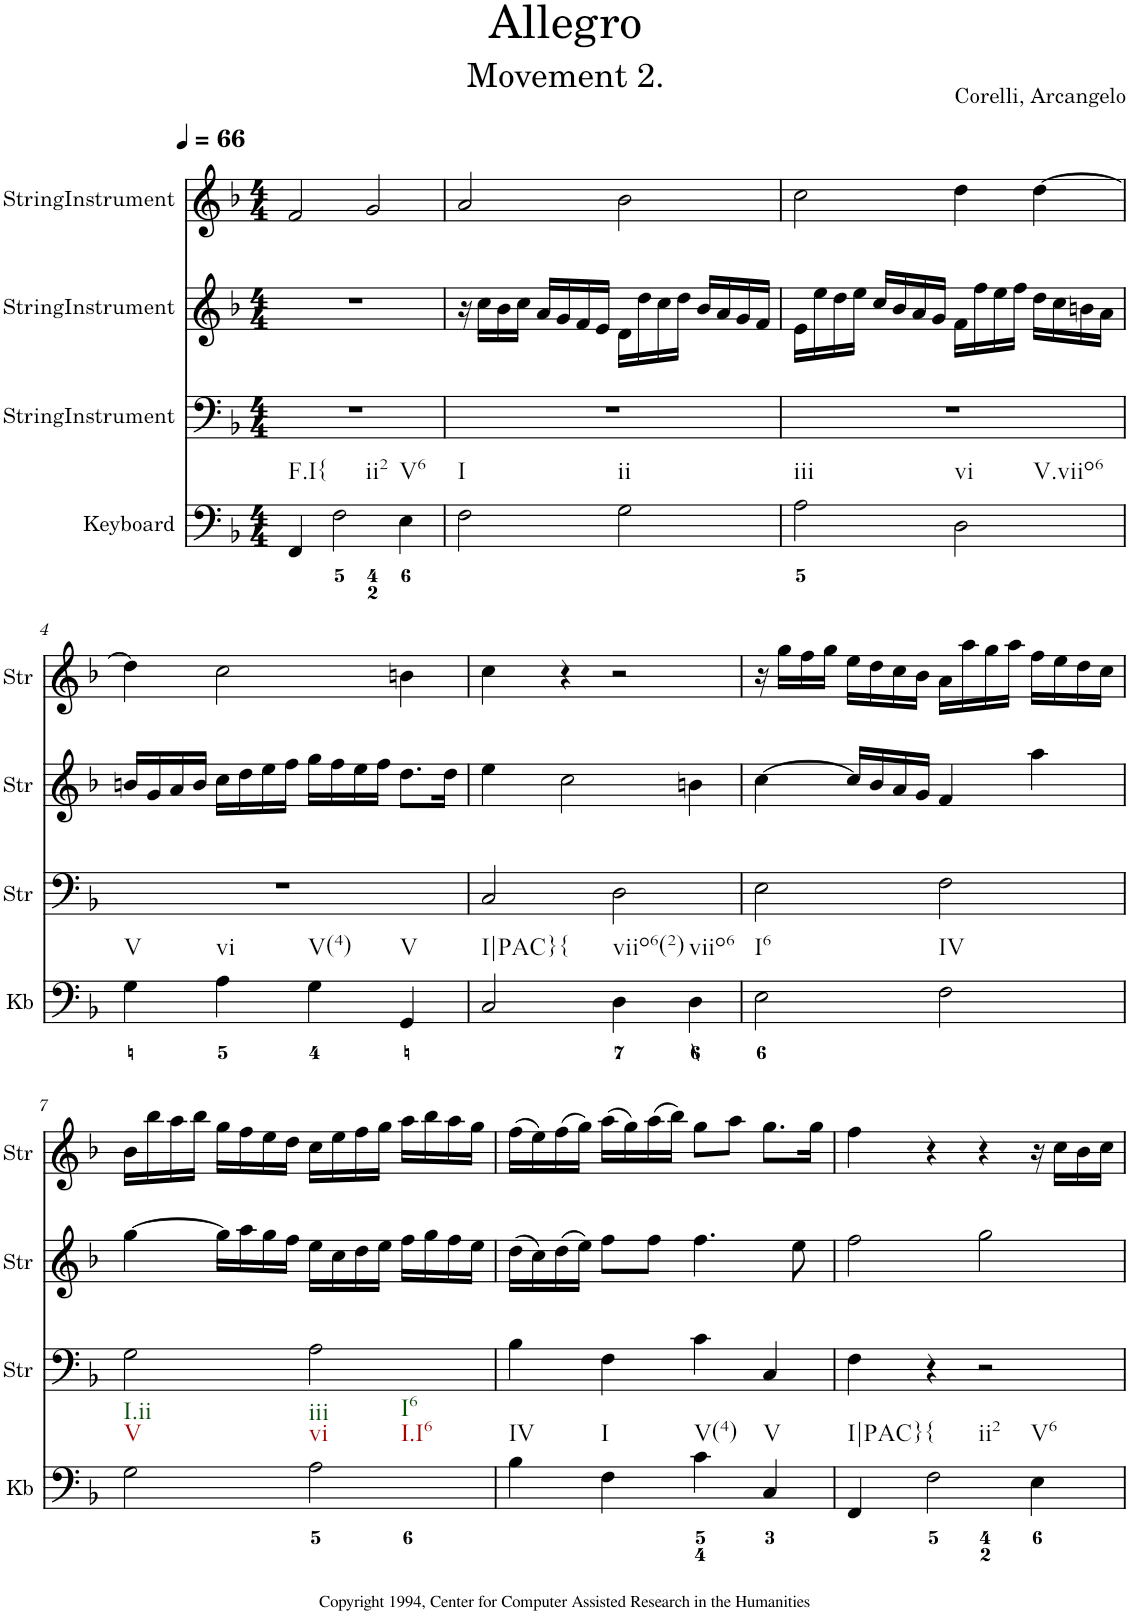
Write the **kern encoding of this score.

**kern	**kern	**kern	**kern
*part4	*part3	*part2	*part1
*staff4	*staff3	*staff2	*staff1
*I"Keyboard	*I"StringInstrument	*I"StringInstrument	*I"StringInstrument
*I'Kb	*I'Str	*I'Str	*I'Str
*clefF4	*clefF4	*clefG2	*clefG2
*k[b-]	*k[b-]	*k[b-]	*k[b-]
*M4/4	*M4/4	*M4/4	*M4/4
*MM66	*MM66	*MM66	*MM66
=1	=1	=1	=1
!LO:TX:b:t=F.I{	!	!	!
4FF/	1r	1r	2f/
!LO:TX:b:t=ii2	!	!	!
2F\	.	.	.
.	.	.	2g/
!LO:TX:b:t=V6	!	!	!
4E\	.	.	.
=2	=2	=2	=2
!LO:TX:b:t=I	!	!	!
2F\	1r	16r	2a/
.	.	16cc\LL	.
.	.	16b-\	.
.	.	16cc\JJ	.
.	.	16a/LL	.
.	.	16g/	.
.	.	16f/	.
.	.	16e/JJ	.
!LO:TX:b:t=ii	!	!	!
2G\	.	16d\LL	2b-\
.	.	16dd\	.
.	.	16cc\	.
.	.	16dd\JJ	.
.	.	16b-/LL	.
.	.	16a/	.
.	.	16g/	.
.	.	16f/JJ	.
=3	=3	=3	=3
!LO:TX:b:t=iii	!	!	!
2A\	1r	16e\LL	2cc\
.	.	16ee\	.
.	.	16dd\	.
.	.	16ee\JJ	.
.	.	16cc/LL	.
.	.	16b-/	.
.	.	16a/	.
.	.	16g/JJ	.
!LO:TX:b:t=vi	!	!	!
!LO:TX:b:t=V.viio6	!	!	!
2D\	.	16f\LL	4dd\
.	.	16ff\	.
.	.	16ee\	.
.	.	16ff\JJ	.
.	.	16dd\LL	[4dd\
.	.	16cc\	.
.	.	16bn\	.
.	.	16a\JJ	.
!!LO:LB:g=z
=4	=4	=4	=4
!LO:TX:b:t=V	!	!	!
4G\	1r	16bn/LL	4dd\]
.	.	16g/	.
.	.	16a/	.
.	.	16b/JJ	.
!LO:TX:b:t=vi	!	!	!
4A\	.	16cc\LL	2cc\
.	.	16dd\	.
.	.	16ee\	.
.	.	16ff\JJ	.
!LO:TX:b:t=V(4)	!	!	!
4G\	.	16gg\LL	.
.	.	16ff\	.
.	.	16ee\	.
.	.	16ff\JJ	.
!LO:TX:b:t=V	!	!	!
4GG/	.	8.dd\L	4bn\
.	.	16dd\Jk	.
=5	=5	=5	=5
!LO:TX:b:t=I|PAC}	!	!	!
!LO:TX:b:t={	!	!	!
2C/	2C/	4ee\	4cc\
.	.	2cc\	4r
!LO:TX:b:t=viio6(2)	!	!	!
4D\	2D\	.	2r
!LO:TX:b:t=viio6	!	!	!
4D\	.	4bn\	.
=6	=6	=6	=6
!LO:TX:b:t=I6	!	!	!
2E\	2E\	[4cc\	16r
.	.	.	16gg\LL
.	.	.	16ff\
.	.	.	16gg\JJ
.	.	16cc/LL]	16ee\LL
.	.	16b-/	16dd\
.	.	16a/	16cc\
.	.	16g/JJ	16b-\JJ
!LO:TX:b:t=IV	!	!	!
2F\	2F\	4f/	16a\LL
.	.	.	16aa\
.	.	.	16gg\
.	.	.	16aa\JJ
.	.	4aa\	16ff\LL
.	.	.	16ee\
.	.	.	16dd\
.	.	.	16cc\JJ
!!LO:LB:g=z
=7	=7	=7	=7
!LO:TX:b:t=V	!	!	!
!LO:TX:b:t=I.ii	!	!	!
2G\	2G\	[4gg\	16b-\LL
.	.	.	16bb-\
.	.	.	16aa\
.	.	.	16bb-\JJ
.	.	16gg\LL]	16gg\LL
.	.	16aa\	16ff\
.	.	16gg\	16ee\
.	.	16ff\JJ	16dd\JJ
!LO:TX:b:t=vi	!	!	!
!LO:TX:b:t=iii	!	!	!
!LO:TX:b:t=I.I6	!	!	!
!LO:TX:b:t=I6	!	!	!
2A\	2A\	16ee\LL	16cc\LL
.	.	16cc\	16ee\
.	.	16dd\	16ff\
.	.	16ee\JJ	16gg\JJ
.	.	16ff\LL	16aa\LL
.	.	16gg\	16bb-\
.	.	16ff\	16aa\
.	.	16ee\JJ	16gg\JJ
=8	=8	=8	=8
!LO:TX:b:t=IV	!	!	!
4B-\	4B-\	(16dd\LL	(16ff\LL
.	.	16cc\)	16ee\)
.	.	(16dd\	(16ff\
.	.	16ee\JJ)	16gg\JJ)
!LO:TX:b:t=I	!	!	!
4F\	4F\	8ff\L	(16aa\LL
.	.	.	16gg\)
.	.	8ff\J	(16aa\
.	.	.	16bb-\JJ)
!LO:TX:b:t=V(4)	!	!	!
4c\	4c\	4.ff\	8gg\L
.	.	.	8aa\J
!LO:TX:b:t=V	!	!	!
4C/	4C/	.	8.gg\L
.	.	8ee\	.
.	.	.	16gg\Jk
=9	=9	=9	=9
!LO:TX:b:t=I|PAC}	!	!	!
4FF/	4F\	2ff\	4ff\
!LO:TX:b:t={	!	!	!
!LO:TX:b:t=ii2	!	!	!
2F\	4r	.	4r
.	2r	2gg\	4r
!LO:TX:b:t=V6	!	!	!
4E\	.	.	16r
.	.	.	16cc\LL
.	.	.	16b-\
.	.	.	16cc\JJ
=	=	=	=
*-	*-	*-	*-
